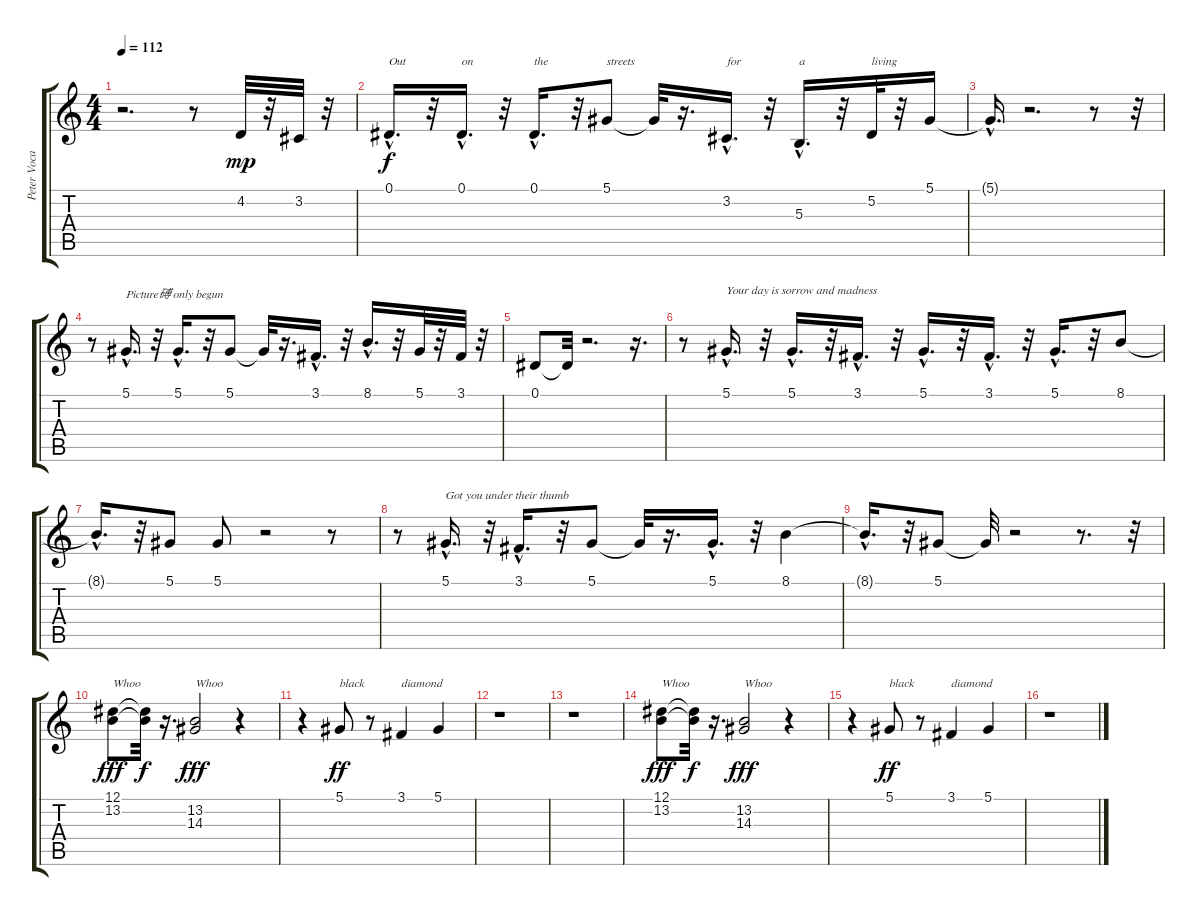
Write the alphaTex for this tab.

\track ("Peter Vocals" "Peter Voca") {instrument synthvoice}
\staff {score tabs}
\tuning (Eb4 Bb3 Gb3 Db3 Ab2 Eb2) {hide}
\ts (4 4)
\tempo 112
\clef g2
\ks c
r.2{d dy f} r.8 4.2.32{dy mp} r.32 3.2.32 r.32 |
0.1{hac}.16{d txt "Out" dy f} r.32 0.1{hac}.16{d txt "on"} r.32 0.1{hac}.16{d txt "the"} r.32 5.1.8{txt "streets"} 5.1{t}.32 r.16{d} 3.2{hac}.16{d txt "for"} r.32 5.3{hac}.16{d txt "a"} r.32 5.2.32{txt "living"} r.32 5.1.16 |
5.1{hac t}.16{d} r.2{d} r.8 r.32 |
r.8 5.1{hac}.16{d txt "Picture磗 only begun"} r.32 5.1{hac}.16{d} r.32 5.1.8 5.1{t}.32 r.16{d} 3.1{hac}.16{d} r.32 8.1{hac}.16{d} r.32 5.1.32 r.32 3.1.32 r.32 |
0.1.8 0.1{t}.32 r.2{d} r.16{d} |
r.8 5.1{hac}.16{d txt "Your day is sorrow and madness"} r.32 5.1{hac}.16{d} r.32 3.1{hac}.16{d} r.32 5.1{hac}.16{d} r.32 3.1{hac}.16{d} r.32 5.1{hac}.16{d} r.32 8.1.8 |
8.1{hac t}.16{d} r.32 5.1.8 5.1.8 r.2 r.8 |
r.8 5.1{hac}.16{d txt "Got you under their thumb"} r.32 3.1{hac}.16{d} r.32 5.1.8 5.1{t}.32 r.16{d} 5.1{hac}.16{d} r.32 8.1.4 |
8.1{hac t}.16{d} r.32 5.1.8 5.1{t}.32 r.2 r.8{d} r.32 |
(12.1 13.2).8{txt "Whoo" dy fff} (12.1{t} 13.2{t}).32{dy f} r.16{d} (13.2 14.3).2{txt "Whoo" dy fff} r.4 |
r.4 5.1.8{txt "black" dy ff} r.8 3.1.4{txt "diamond"} 5.1.4 |
r.1 |
r.1 |
(12.1 13.2).8{txt "Whoo" dy fff} (12.1{t} 13.2{t}).32{dy f} r.16{d} (13.2 14.3).2{txt "Whoo" dy fff} r.4 |
r.4 5.1.8{txt "black" dy ff} r.8 3.1.4{txt "diamond"} 5.1.4 |
r.1
